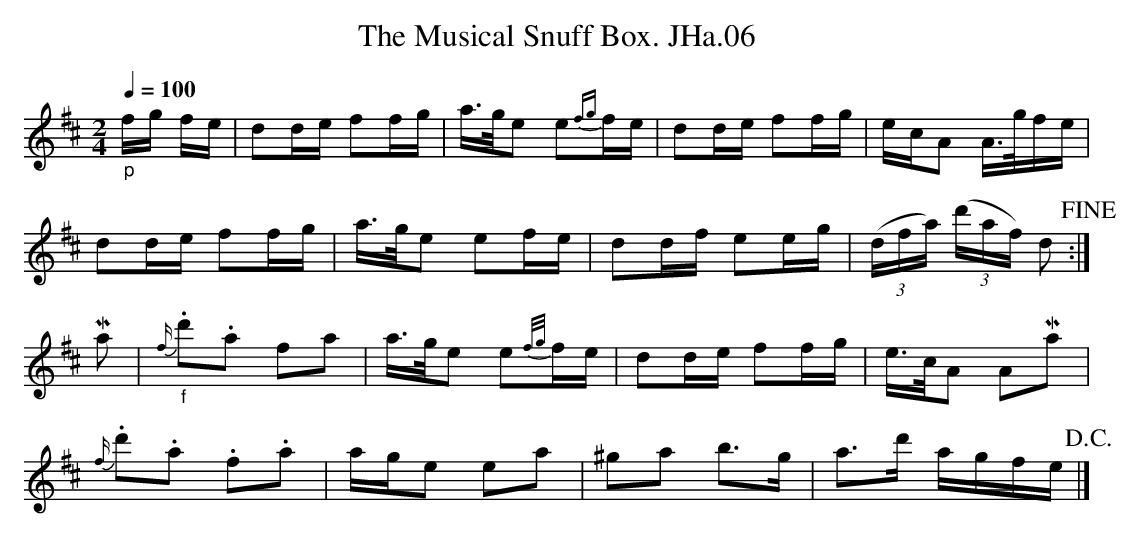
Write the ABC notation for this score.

X:1
T:Musical Snuff Box. JHa.06, The
M:2/4
Q:1/4=100
L:1/8
K:D
"_p"f/g/ f/e/ | dd/e/ ff/g/ | a/>g/e e{fg}f/e/ | dd/e/ ff/g/ |e/c/A A/>g/f/e/ |
dd/e/ ff/g/ | a/>g/e ef/e/ | dd/f/ ee/g/ | ((3d/f/a/) ((3d'/a/f/) d !fine!:|
Ma | "_f" {f/}.d'.a fa | a/>g/e e{f/g/}f/e/ | dd/e/ ff/g/ | e/>c/A AMa |
{f/}.d'.a .f.a | a/g/e ea |^ga b>g | a>d' a/g/f/e/ !D.C.! |]
